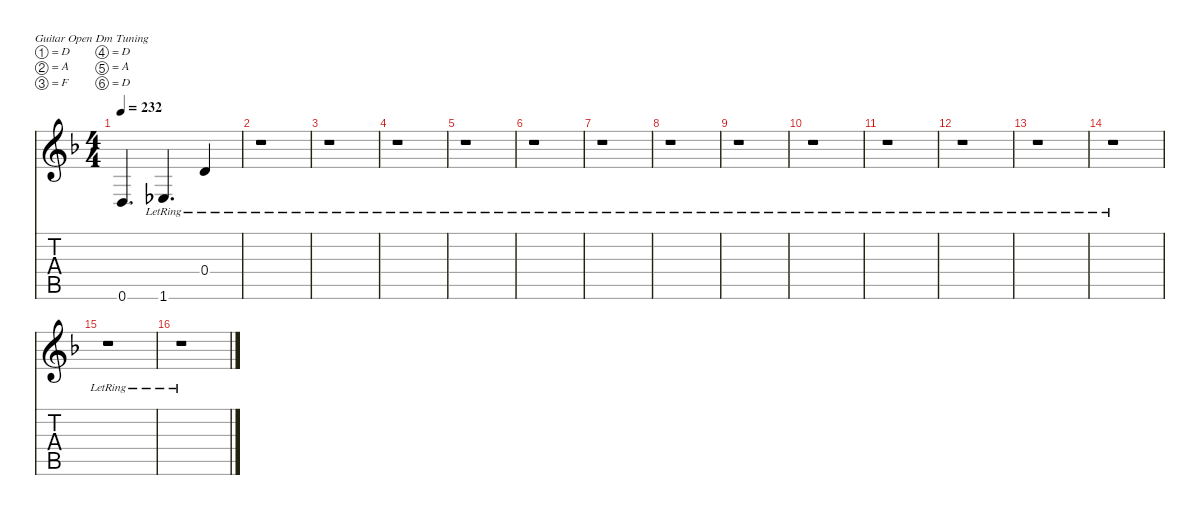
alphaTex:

\hideDynamics
\bracketExtendMode nobrackets
\singleTrackTrackNamePolicy hidden
\multiTrackTrackNamePolicy hidden
\firstSystemTrackNameMode fullname
\firstSystemTrackNameOrientation horizontal
\otherSystemsTrackNameOrientation horizontal
\track ("Lead guitar" "E-Gt") {defaultSystemsLayout 32 instrument distortionguitar}
\staff {score tabs}
\tuning (D4 A3 F3 D3 A2 D2)
\ts (4 4)
\tempo 232
\clef g2
\ks dminor
0.6{acc forcenatural}.4{d dy f beam Up} 1.6{lr acc b}.4{d beam Up} 0.4{lr acc forcenatural}.4{beam Up} |
r.1{beam Down} |
r.1{beam Down} |
r.1{beam Down} |
r.1{beam Down} |
r.1{beam Down} |
r.1{beam Down} |
r.1{beam Down} |
r.1{beam Down} |
r.1{beam Down} |
r.1{beam Down} |
r.1{beam Down} |
r.1{beam Down} |
r.1{beam Down} |
r.1{beam Down} |
r.1{beam Down}
